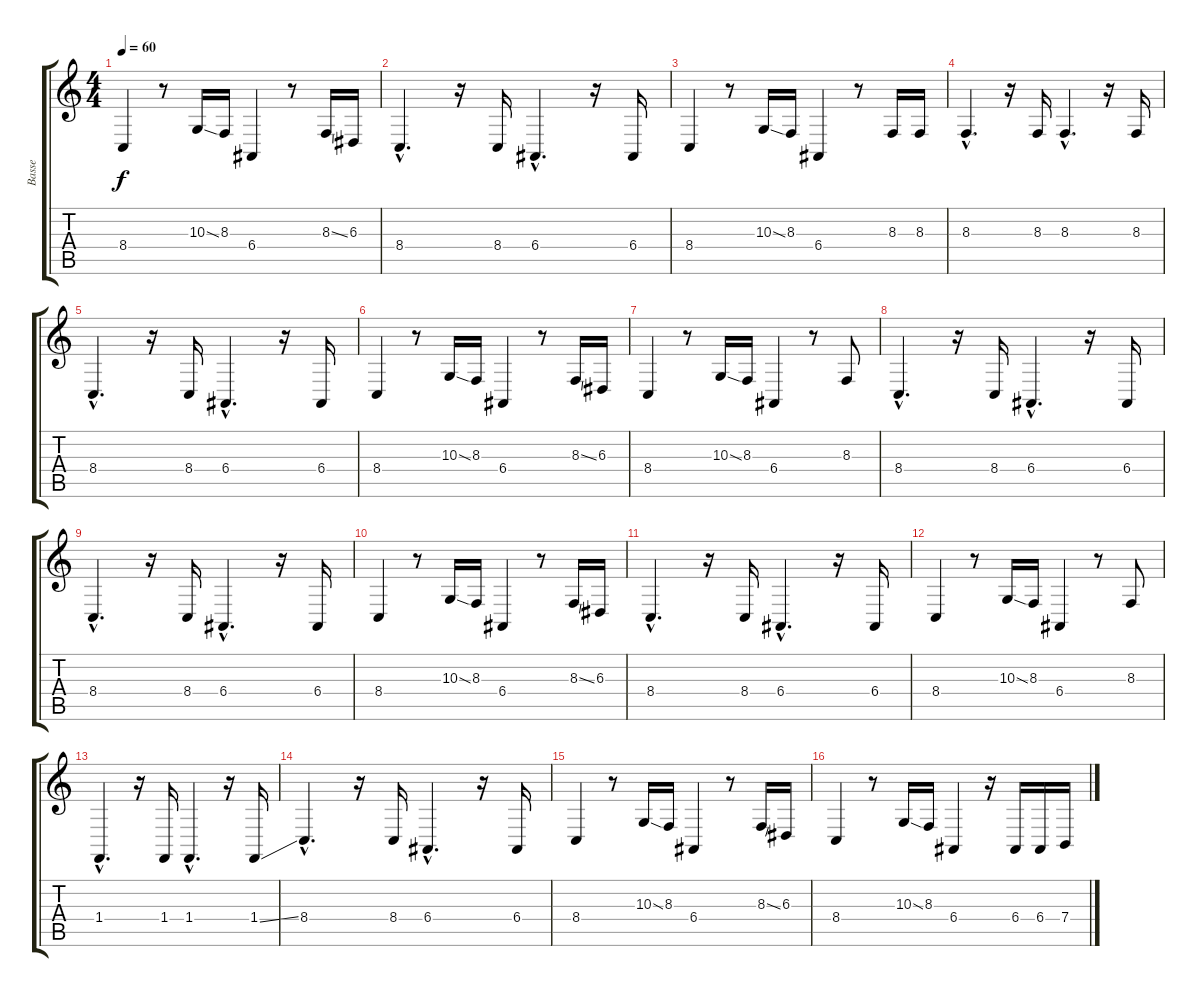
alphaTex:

\track ("Basse" "Basse") {instrument electricbassfinger}
\staff {score tabs}
\tuning (G2 D2 A1 E1 A2 E2) {hide}
\ts (4 4)
\tempo 60
\clef g2
\ks c
8.4.4{dy f} r.8 10.3{ss}.16 8.3.16 6.4.4 r.8 8.3{ss}.16 6.3.16 |
8.4{hac}.4{d} r.16 8.4.16 6.4{hac}.4{d} r.16 6.4.16 |
8.4.4 r.8 10.3{ss}.16 8.3.16 6.4.4 r.8 8.3.16 8.3.16 |
8.3{hac}.4{d} r.16 8.3.16 8.3{hac}.4{d} r.16 8.3.16 |
8.4{hac}.4{d} r.16 8.4.16 6.4{hac}.4{d} r.16 6.4.16 |
8.4.4 r.8 10.3{ss}.16 8.3.16 6.4.4 r.8 8.3{ss}.16 6.3.16 |
8.4.4 r.8 10.3{ss}.16 8.3.16 6.4.4 r.8 8.3.8 |
8.4{hac}.4{d} r.16 8.4.16 6.4{hac}.4{d} r.16 6.4.16 |
8.4{hac}.4{d} r.16 8.4.16 6.4{hac}.4{d} r.16 6.4.16 |
8.4.4 r.8 10.3{ss}.16 8.3.16 6.4.4 r.8 8.3{ss}.16 6.3.16 |
8.4{hac}.4{d} r.16 8.4.16 6.4{hac}.4{d} r.16 6.4.16 |
8.4.4 r.8 10.3{ss}.16 8.3.16 6.4.4 r.8 8.3.8 |
1.4{hac}.4{d} r.16 1.4.16 1.4{hac}.4{d} r.16 1.4{ss}.16 |
8.4{hac}.4{d} r.16 8.4.16 6.4{hac}.4{d} r.16 6.4.16 |
8.4.4 r.8 10.3{ss}.16 8.3.16 6.4.4 r.8 8.3{ss}.16 6.3.16 |
8.4.4 r.8 10.3{ss}.16 8.3.16 6.4.4 r.16 6.4.16 6.4.16 7.4.16
